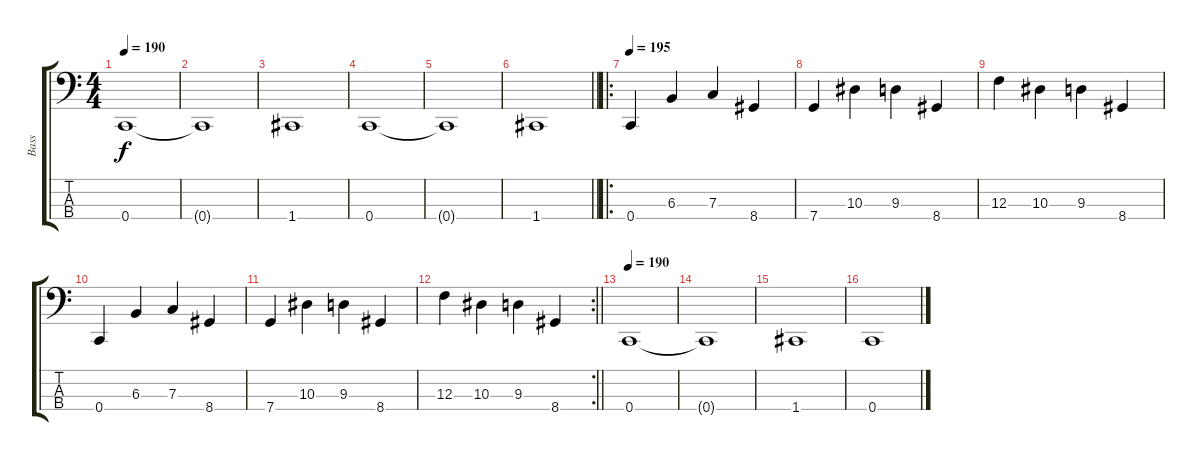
\track ("Bass" "Bass") {instrument electricbasspick}
\staff {score tabs}
\tuning (Eb2 Bb1 F1 C1) {hide}
\ts (4 4)
\section ("" "")
\tempo 190
\clef f4
\ks c
0.4.1{dy f} |
0.4{t}.1 |
1.4.1 |
0.4.1 |
0.4{t}.1 |
\barLineRight lightlight
1.4.1 |
\ro
\section ("" "")
\tempo 195
0.4.4 6.3.4 7.3.4 8.4.4 |
7.4.4 10.3.4 9.3.4 8.4.4 |
12.3.4 10.3.4 9.3.4 8.4.4 |
0.4.4 6.3.4 7.3.4 8.4.4 |
7.4.4 10.3.4 9.3.4 8.4.4 |
\rc 2
\barLineRight lightlight
12.3.4 10.3.4 9.3.4 8.4.4 |
\section ("" "")
\tempo 190
0.4.1 |
0.4{t}.1 |
1.4.1 |
0.4.1
